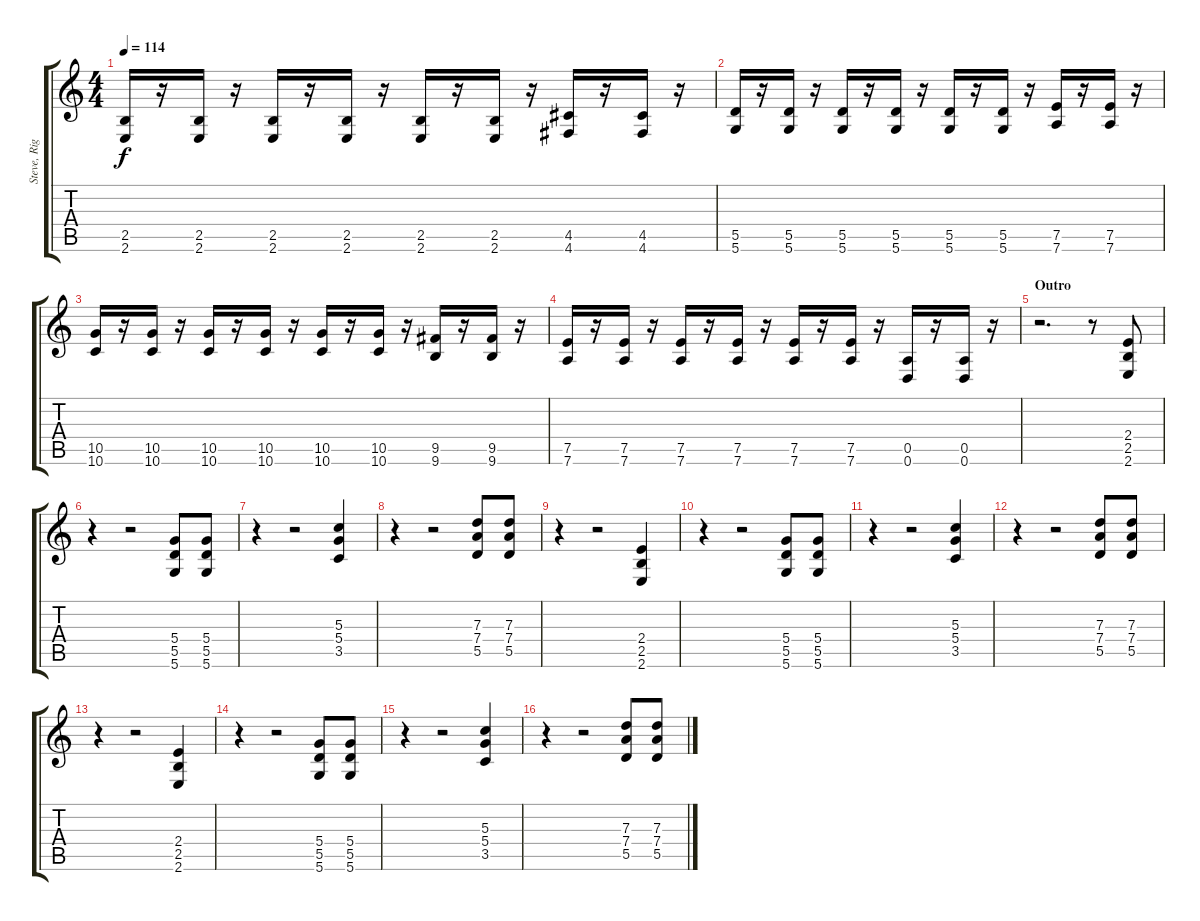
\track ("Steve, Righ? (Guitarra)" "Steve, Rig") {instrument distortionguitar}
\staff {score tabs}
\tuning (E4 B3 G3 D3 A2 D2) {hide}
\ts (4 4)
\tempo 114
\clef g2
\ks c
(2.5 2.6).16{dy f} r.16 (2.5 2.6).16 r.16 (2.5 2.6).16 r.16 (2.5 2.6).16 r.16 (2.5 2.6).16 r.16 (2.5 2.6).16 r.16 (4.5 4.6).16 r.16 (4.5 4.6).16 r.16 |
(5.5 5.6).16 r.16 (5.5 5.6).16 r.16 (5.5 5.6).16 r.16 (5.5 5.6).16 r.16 (5.5 5.6).16 r.16 (5.5 5.6).16 r.16 (7.5 7.6).16 r.16 (7.5 7.6).16 r.16 |
(10.5 10.6).16 r.16 (10.5 10.6).16 r.16 (10.5 10.6).16 r.16 (10.5 10.6).16 r.16 (10.5 10.6).16 r.16 (10.5 10.6).16 r.16 (9.5 9.6).16 r.16 (9.5 9.6).16 r.16 |
(7.5 7.6).16 r.16 (7.5 7.6).16 r.16 (7.5 7.6).16 r.16 (7.5 7.6).16 r.16 (7.5 7.6).16 r.16 (7.5 7.6).16 r.16 (0.5 0.6).16 r.16 (0.5 0.6).16 r.16 |
\section ("" "Outro")
r.2{d} r.8 (2.4 2.5 2.6).8 |
r.4 r.2 (5.4 5.5 5.6).8 (5.4 5.5 5.6).8 |
r.4 r.2 (5.3 5.4 3.5).4 |
r.4 r.2 (7.3 7.4 5.5).8 (7.3 7.4 5.5).8 |
r.4 r.2 (2.4 2.5 2.6).4 |
r.4 r.2 (5.4 5.5 5.6).8 (5.4 5.5 5.6).8 |
r.4 r.2 (5.3 5.4 3.5).4 |
r.4 r.2 (7.3 7.4 5.5).8 (7.3 7.4 5.5).8 |
r.4 r.2 (2.4 2.5 2.6).4 |
r.4 r.2 (5.4 5.5 5.6).8 (5.4 5.5 5.6).8 |
r.4 r.2 (5.3 5.4 3.5).4 |
r.4 r.2 (7.3 7.4 5.5).8 (7.3 7.4 5.5).8
